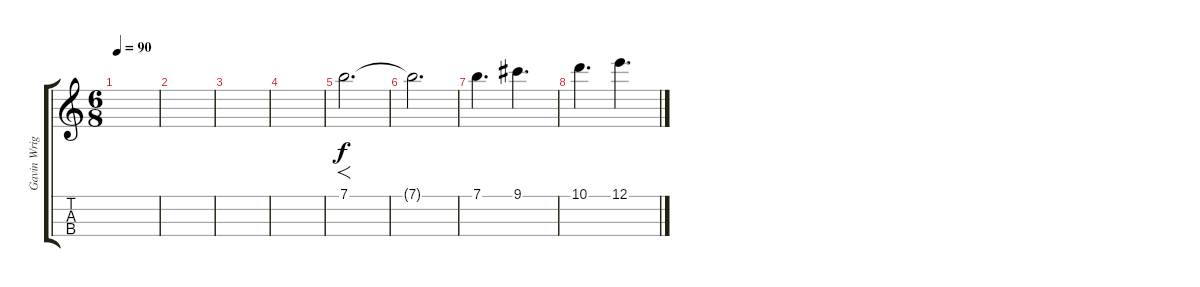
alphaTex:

\track ("Gavin Wright" "Gavin Wrig") {instrument violin}
\staff {score tabs}
\tuning (E5 A4 D4 G3) {hide}
\ts (6 8)
\tempo 90
\clef g2
\ks c
|
|
|
|
7.1.2{f d} |
7.1{t}.2{d} |
7.1.4{d} 9.1.4{d} |
10.1.4{d} 12.1.4{d}
